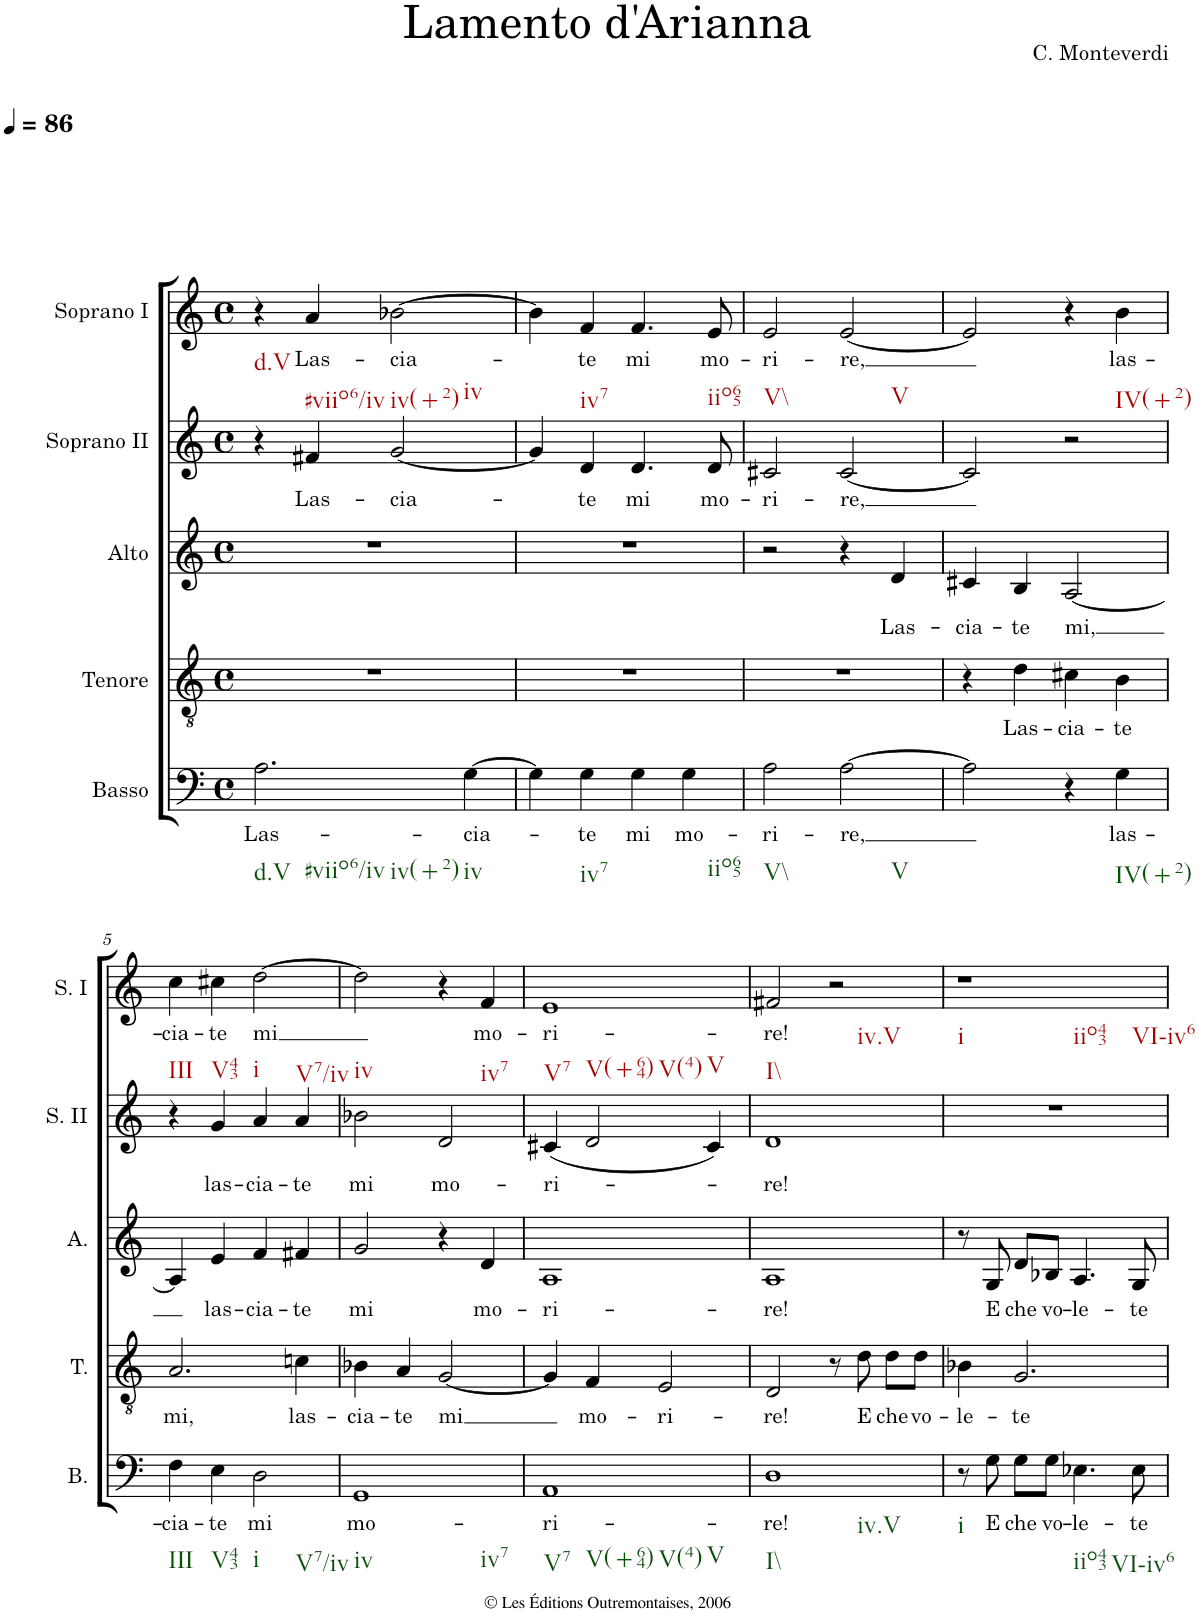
**kern	**text	**kern	**text	**kern	**text	**kern	**text	**kern	**text
*part5	*part5	*part4	*part4	*part3	*part3	*part2	*part2	*part1	*part1
*staff5	*staff5	*staff4	*staff4	*staff3	*staff3	*staff2	*staff2	*staff1	*staff1
*I"Basso	*	*I"Tenore	*	*I"Alto	*	*I"Soprano II	*	*I"Soprano I	*
*I'B.	*	*I'T.	*	*I'A.	*	*I'S. II	*	*I'S. I	*
*clefF4	*	*clefGv2	*	*clefG2	*	*clefG2	*	*clefG2	*
*k[]	*	*k[]	*	*k[]	*	*k[]	*	*k[]	*
*M4/4	*	*M4/4	*	*M4/4	*	*M4/4	*	*M4/4	*
*met(c)	*	*met(c)	*	*met(c)	*	*met(c)	*	*met(c)	*
*MM86	*	*MM86	*	*MM86	*	*MM86	*	*MM86	*
=1	=1	=1	=1	=1	=1	=1	=1	=1	=1
!	!	!	!	!	!	!	!	!LO:TX:b:t=d.V	!
!LO:TX:b:t=d.V	!	!	!	!	!	!	!	!	!
!LO:TX:b:t=#viio6/iv	!	!	!	!	!	!	!	!	!
!LO:TX:b:t=iv(+2)	!	!	!	!	!	!	!	!	!
!	!LO:LY:b	!	!	!	!	!	!	!	!
2.A\	Las-	1r	.	1r	.	4r	.	4r	.
!	!	!	!	!	!	!	!	!LO:TX:b:t=#viio6/iv	!
!	!	!	!	!	!	!	!LO:LY:b	!	!LO:LY:b
.	.	.	.	.	.	4f#X/	Las-	4a/	Las-
!	!	!	!	!	!	!	!	!LO:TX:b:t=iv(+2)	!
!	!	!	!	!	!	!	!	!LO:TX:b:t=iv	!
!	!	!	!	!	!	!	!LO:LY:b	!	!LO:LY:b
.	.	.	.	.	.	[2g/	-cia-	[2b-X\	-cia-
!LO:TX:b:t=iv	!	!	!	!	!	!	!	!	!
!	!LO:LY:b	!	!	!	!	!	!	!	!
[4G\	-cia-	.	.	.	.	.	.	.	.
=2	=2	=2	=2	=2	=2	=2	=2	=2	=2
4G\]	.	1r	.	1r	.	4g/]	.	4b-\]	.
!	!	!	!	!	!	!	!	!LO:TX:b:t=iv7	!
!LO:TX:b:t=iv7	!	!	!	!	!	!	!	!	!
!	!LO:LY:b	!	!	!	!	!	!LO:LY:b	!	!LO:LY:b
4G\	-te	.	.	.	.	4d/	-te	4f/	-te
!	!LO:LY:b	!	!	!	!	!	!LO:LY:b	!	!LO:LY:b
4G\	mi	.	.	.	.	4.d/	mi	4.f/	mi
!LO:TX:b:t=iio65	!	!	!	!	!	!	!	!	!
!	!LO:LY:b	!	!	!	!	!	!	!	!
4G\	mo-	.	.	.	.	.	.	.	.
!	!	!	!	!	!	!	!	!LO:TX:b:t=iio65	!
!	!	!	!	!	!	!	!LO:LY:b	!	!LO:LY:b
.	.	.	.	.	.	8d/	mo-	8e/	mo-
=3	=3	=3	=3	=3	=3	=3	=3	=3	=3
!	!	!	!	!	!	!	!	!LO:TX:b:t=V\\	!
!LO:TX:b:t=V\\	!	!	!	!	!	!	!	!	!
!	!LO:LY:b	!	!	!	!	!	!LO:LY:b	!	!LO:LY:b
2A\	-ri-	1r	.	2r	.	2c#X/	-ri-	2e/	-ri-
!	!	!	!	!	!	!	!	!LO:TX:b:t=V	!
!LO:TX:b:t=V	!	!	!	!	!	!	!	!	!
!	!LO:LY:b	!	!	!	!	!	!LO:LY:b	!	!LO:LY:b
[2A\	-re,	.	.	4r	.	[2c#/	-re,	[2e/	-re,
!	!	!	!	!	!LO:LY:b	!	!	!	!
.	.	.	.	4d/	Las-	.	.	.	.
=4	=4	=4	=4	=4	=4	=4	=4	=4	=4
!	!	!	!	!	!LO:LY:b	!	!	!	!
2A\]	.	4r	.	4c#X/	-cia-	2c#/]	.	2e/]	.
!	!	!	!LO:LY:b	!	!LO:LY:b	!	!	!	!
.	.	4d\	Las-	4B/	-te	.	.	.	.
!	!	!	!LO:LY:b	!	!LO:LY:b	!	!	!	!
4r	.	4c#X\	-cia-	[2A/	mi,	2r	.	4r	.
!	!	!	!	!	!	!	!	!LO:TX:b:t=IV(+2)	!
!LO:TX:b:t=IV(+2)	!	!	!	!	!	!	!	!	!
!	!LO:LY:b	!	!LO:LY:b	!	!	!	!	!	!LO:LY:b
4G\	las-	4B\	-te	.	.	.	.	4b\	las-
!!LO:LB:g=z
=5	=5	=5	=5	=5	=5	=5	=5	=5	=5
!	!	!	!	!	!	!	!	!LO:TX:b:t=III	!
!LO:TX:b:t=III	!	!	!	!	!	!	!	!	!
!	!LO:LY:b	!	!LO:LY:b	!	!	!	!	!	!LO:LY:b
4F\	-cia-	2.A/	mi,	4A/]	.	4r	.	4cc\	-cia-
!	!	!	!	!	!	!	!	!LO:TX:b:t=V43	!
!LO:TX:b:t=V43	!	!	!	!	!	!	!	!	!
!	!LO:LY:b	!	!	!	!LO:LY:b	!	!LO:LY:b	!	!LO:LY:b
4E\	-te	.	.	4e/	las-	4g/	las-	4cc#X\	-te
!	!	!	!	!	!	!	!	!LO:TX:b:t=i	!
!	!	!	!	!	!	!	!	!LO:TX:b:t=V7/iv	!
!LO:TX:b:t=i	!	!	!	!	!	!	!	!	!
!LO:TX:b:t=V7/iv	!	!	!	!	!	!	!	!	!
!	!LO:LY:b	!	!	!	!LO:LY:b	!	!LO:LY:b	!	!LO:LY:b
2D\	mi	.	.	4f/	-cia-	4a/	-cia-	[2dd\	mi
!	!	!	!LO:LY:b	!	!LO:LY:b	!	!LO:LY:b	!	!
.	.	4cn\	las-	4f#X/	-te	4a/	-te	.	.
=6	=6	=6	=6	=6	=6	=6	=6	=6	=6
!	!	!	!	!	!	!	!	!LO:TX:b:t=iv	!
!LO:TX:b:t=iv	!	!	!	!	!	!	!	!	!
!LO:TX:b:t=iv7	!	!	!	!	!	!	!	!	!
!	!LO:LY:b	!	!LO:LY:b	!	!LO:LY:b	!	!LO:LY:b	!	!
1GG	mo-	4B-X\	-cia-	2g/	mi	2b-X\	mi	2dd\]	.
!	!	!	!LO:LY:b	!	!	!	!	!	!
.	.	4A/	-te	.	.	.	.	.	.
!	!	!	!LO:LY:b	!	!	!	!LO:LY:b	!	!
.	.	[2G/	mi	4r	.	2d/	mo-	4r	.
!	!	!	!	!	!	!	!	!LO:TX:b:t=iv7	!
!	!	!	!	!	!LO:LY:b	!	!	!	!LO:LY:b
.	.	.	.	4d/	mo-	.	.	4f/	mo-
=7	=7	=7	=7	=7	=7	=7	=7	=7	=7
!	!	!	!	!	!	!	!	!LO:TX:b:t=V7	!
!	!	!	!	!	!	!	!	!LO:TX:b:t=V(+64)	!
!	!	!	!	!	!	!	!	!LO:TX:b:t=V(4)	!
!	!	!	!	!	!	!	!	!LO:TX:b:t=V	!
!LO:TX:b:t=V7	!	!	!	!	!	!	!	!	!
!LO:TX:b:t=V(+64)	!	!	!	!	!	!	!	!	!
!LO:TX:b:t=V(4)	!	!	!	!	!	!	!	!	!
!LO:TX:b:t=V	!	!	!	!	!	!	!	!	!
!	!LO:LY:b	!	!	!	!LO:LY:b	!	!LO:LY:b	!	!LO:LY:b
1AA	-ri-	4G/]	.	1A	-ri-	(4c#X/	-ri-	1e	-ri-
!	!	!	!LO:LY:b	!	!	!	!	!	!
.	.	4F/	mo-	.	.	2d/	.	.	.
!	!	!	!LO:LY:b	!	!	!	!	!	!
.	.	2E/	-ri-	.	.	.	.	.	.
.	.	.	.	.	.	4c#/)	.	.	.
=8	=8	=8	=8	=8	=8	=8	=8	=8	=8
!	!	!	!	!	!	!	!	!LO:TX:b:t=I\\	!
!LO:TX:b:t=I\\	!	!	!	!	!	!	!	!	!
!LO:TX:b:t=iv.V	!	!	!	!	!	!	!	!	!
!	!LO:LY:b	!	!LO:LY:b	!	!LO:LY:b	!	!LO:LY:b	!	!LO:LY:b
1D	-re!	2D/	-re!	1A	-re!	1d	-re!	2f#X/	-re!
!	!	!	!	!	!	!	!	!LO:TX:b:t=iv.V	!
.	.	8r	.	.	.	.	.	2r	.
!	!	!	!LO:LY:b	!	!	!	!	!	!
.	.	8d\	E	.	.	.	.	.	.
!	!	!	!LO:LY:b	!	!	!	!	!	!
.	.	8d\L	che	.	.	.	.	.	.
!	!	!	!LO:LY:b	!	!	!	!	!	!
.	.	8d\J	vo-	.	.	.	.	.	.
=9	=9	=9	=9	=9	=9	=9	=9	=9	=9
!	!	!	!	!	!	!	!	!LO:TX:b:t=i	!
!	!	!	!	!	!	!	!	!LO:TX:b:t=iio43	!
!	!	!	!	!	!	!	!	!LO:TX:b:t=VI-iv6	!
!LO:TX:b:t=i	!	!	!	!	!	!	!	!	!
!	!	!	!LO:LY:b	!	!	!	!	!	!
8r	.	4B-X\	-le-	8r	.	1r	.	1r	.
!	!LO:LY:b	!	!	!	!LO:LY:b	!	!	!	!
8G\	E	.	.	8G/	E	.	.	.	.
!	!LO:LY:b	!	!LO:LY:b	!	!LO:LY:b	!	!	!	!
8G\L	che	2.G/	-te	8d/L	che	.	.	.	.
!	!LO:LY:b	!	!	!	!LO:LY:b	!	!	!	!
8G\J	vo-	.	.	8B-X/J	vo-	.	.	.	.
!LO:TX:b:t=iio43	!	!	!	!	!	!	!	!	!
!	!LO:LY:b	!	!	!	!LO:LY:b	!	!	!	!
4.E-X\	-le-	.	.	4.A/	-le-	.	.	.	.
!LO:TX:b:t=VI-iv6	!	!	!	!	!	!	!	!	!
!	!LO:LY:b	!	!	!	!LO:LY:b	!	!	!	!
8E-\	-te	.	.	8G/	-te	.	.	.	.
=	=	=	=	=	=	=	=	=	=
*-	*-	*-	*-	*-	*-	*-	*-	*-	*-
